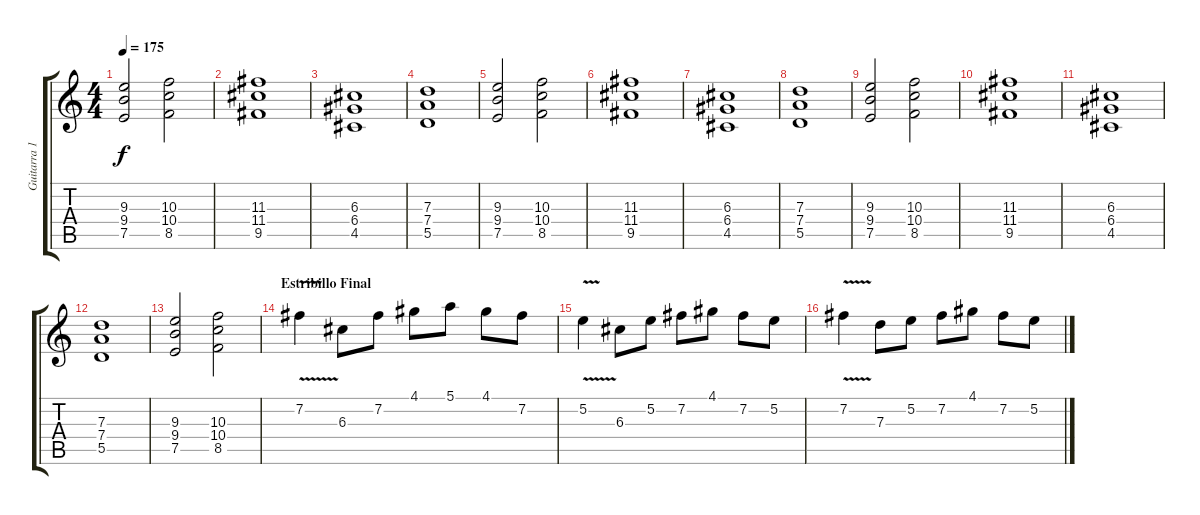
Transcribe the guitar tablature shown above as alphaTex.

\track ("Guitarra 1" "Guitarra 1") {instrument overdrivenguitar}
\staff {score tabs}
\tuning (E4 B3 G3 D3 A2 E2) {hide}
\ts (4 4)
\tempo 175
\clef g2
\ks c
(9.3 9.4 7.5).2{dy f} (10.3 10.4 8.5).2 |
(11.3 11.4 9.5).1 |
(6.3 6.4 4.5).1 |
(7.3 7.4 5.5).1 |
(9.3 9.4 7.5).2 (10.3 10.4 8.5).2 |
(11.3 11.4 9.5).1 |
(6.3 6.4 4.5).1 |
(7.3 7.4 5.5).1 |
(9.3 9.4 7.5).2 (10.3 10.4 8.5).2 |
(11.3 11.4 9.5).1 |
(6.3 6.4 4.5).1 |
(7.3 7.4 5.5).1 |
(9.3 9.4 7.5).2 (10.3 10.4 8.5).2 |
\section ("" "Estribillo Final")
7.2{v}.4 6.3.8 7.2.8 4.1.8 5.1.8 4.1.8 7.2.8 |
5.2{v}.4 6.3.8 5.2.8 7.2.8 4.1.8 7.2.8 5.2.8 |
7.2{v}.4 7.3.8 5.2.8 7.2.8 4.1.8 7.2.8 5.2.8
